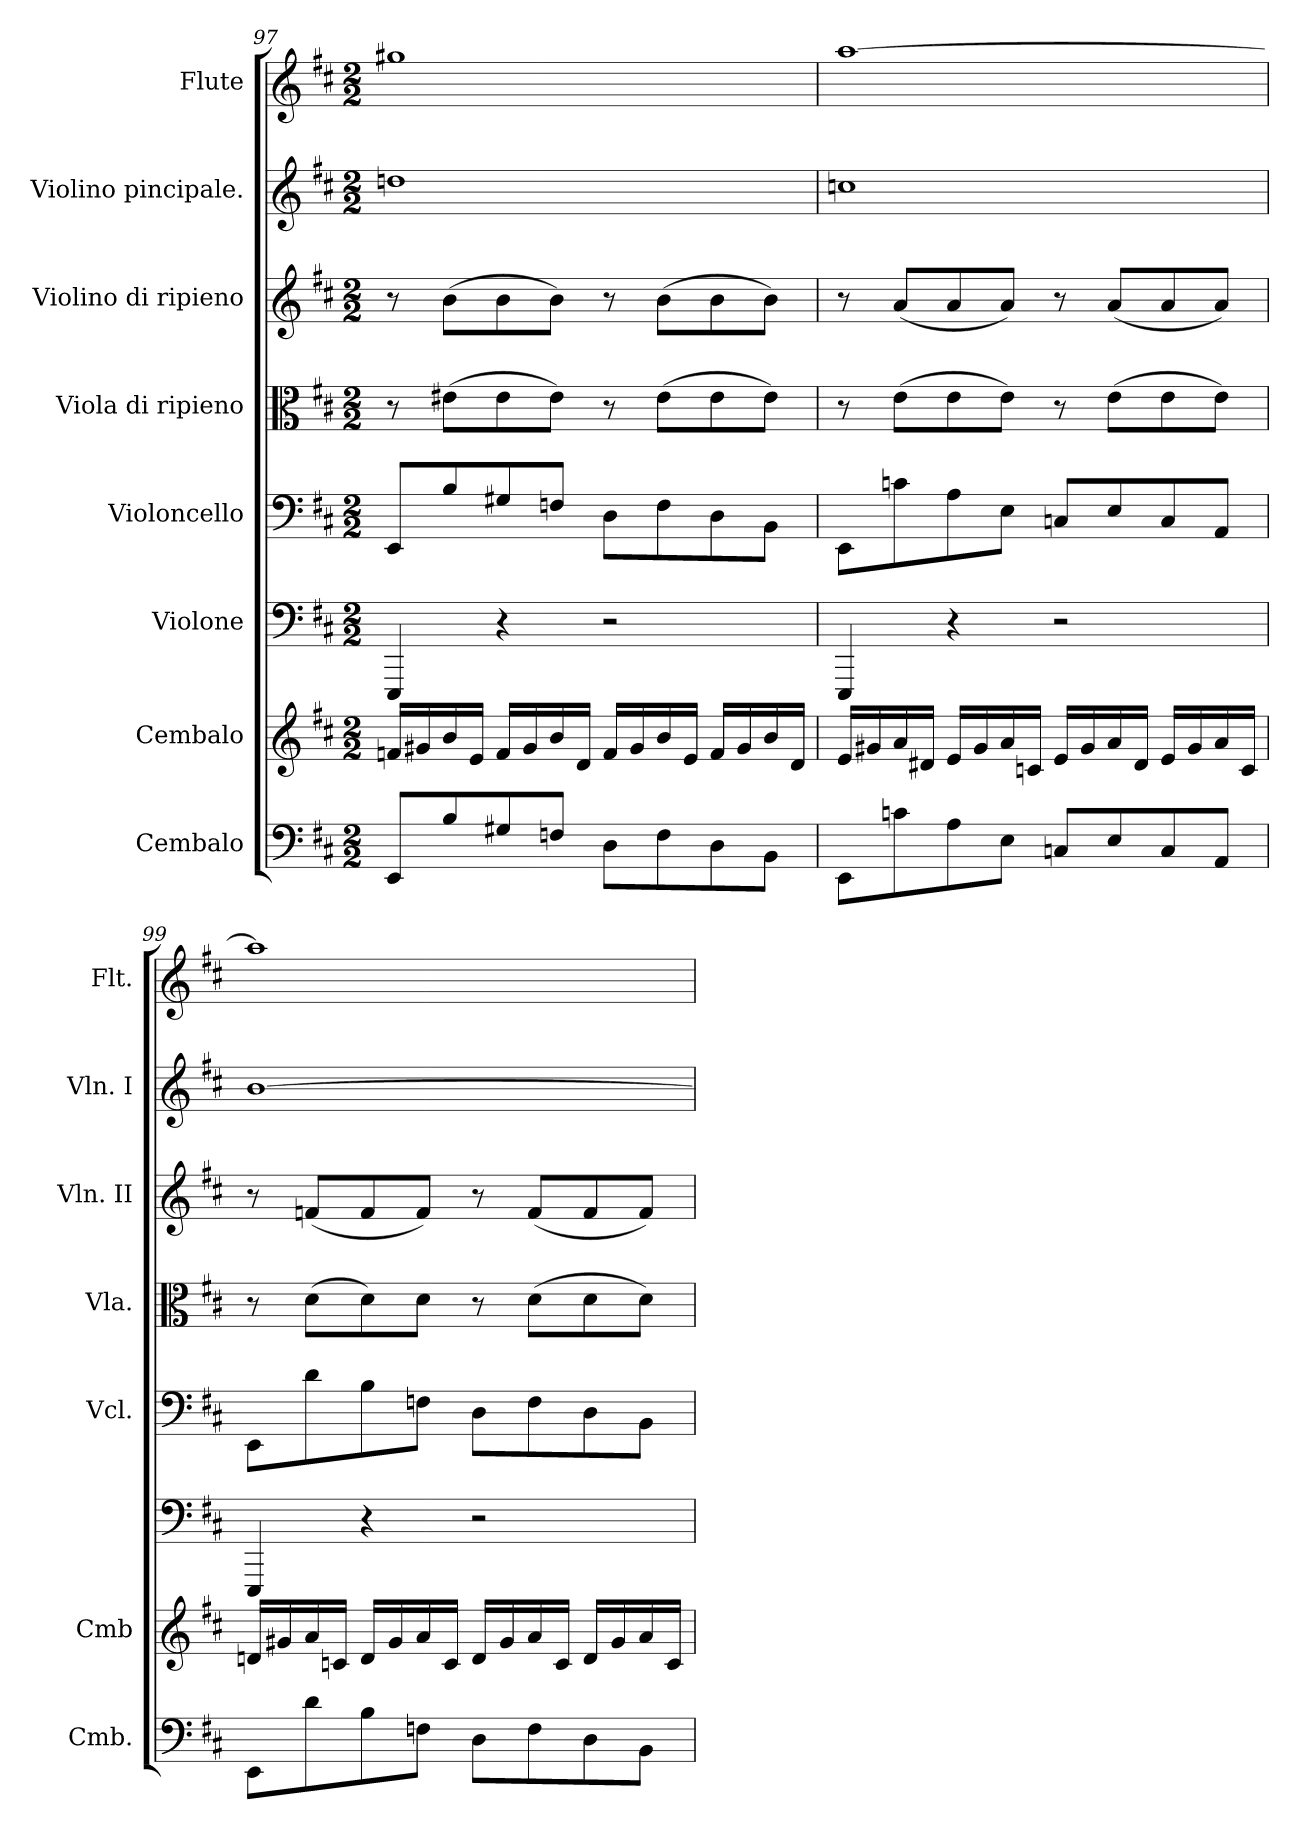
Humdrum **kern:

**kern	**kern	**kern	**kern	**kern	**kern	**kern	**kern
*part8	*part7	*part6	*part5	*part4	*part3	*part2	*part1
*staff8	*staff7	*staff6	*staff5	*staff4	*staff3	*staff2	*staff1
*I"Cembalo	*I"Cembalo	*I"Violone	*I"Violoncello	*I"Viola di ripieno	*I"Violino di ripieno	*I"Violino pincipale.	*I"Flute
*I'Cmb.	*I'Cmb	*	*I'Vcl.	*I'Vla.	*I'Vln. II	*I'Vln. I	*I'Flt.
!!LO:PB:g=z
*clefF4	*clefG2	*clefF4	*clefF4	*clefC3	*clefG2	*clefG2	*clefG2
*	*	*ITrd7c12	*	*	*	*	*
*k[f#c#]	*k[f#c#]	*k[f#c#]	*k[f#c#]	*k[f#c#]	*k[f#c#]	*k[f#c#]	*k[f#c#]
*D:	*D:	*D:	*D:	*D:	*D:	*D:	*D:
*M2/2	*M2/2	*M2/2	*M2/2	*M2/2	*M2/2	*M2/2	*M2/2
=97	=97	=97	=97	=97	=97	=97	=97
8EE/L	16fn/LL	4EEEE/	8EE/L	8r	8r	1ddn	1gg#X
.	16g#X/	.	.	.	.	.	.
8B/	16b/	.	8B/	(>8e#X\L	(>8b\L	.	.
.	16e/JJ	.	.	.	.	.	.
8G#X/	16f/LL	4r	8G#X/	8e#\	8b\	.	.
.	16g#/	.	.	.	.	.	.
8Fn/J	16b/	.	8Fn/J	8e#\J)	8b\J)	.	.
.	16d/JJ	.	.	.	.	.	.
8D\L	16f/LL	2r	8D\L	8r	8r	.	.
.	16g#/	.	.	.	.	.	.
8F\	16b/	.	8F\	(>8e#\L	(>8b\L	.	.
.	16e/JJ	.	.	.	.	.	.
8D\	16f/LL	.	8D\	8e#\	8b\	.	.
.	16g#/	.	.	.	.	.	.
8BB\J	16b/	.	8BB\J	8e#\J)	8b\J)	.	.
.	16d/JJ	.	.	.	.	.	.
=98	=98	=98	=98	=98	=98	=98	=98
8EE\L	16e/LL	4EEEE/	8EE\L	8r	8r	1ccn	[1aa
.	16g#X/	.	.	.	.	.	.
8cn\	16a/	.	8cn\	(>8e\L	(<8a/L	.	.
.	16d#X/JJ	.	.	.	.	.	.
8A\	16e/LL	4r	8A\	8e\	8a/	.	.
.	16g#/	.	.	.	.	.	.
8E\J	16a/	.	8E\J	8e\J)	8a/J)	.	.
.	16cn/JJ	.	.	.	.	.	.
8Cn/L	16e/LL	2r	8Cn/L	8r	8r	.	.
.	16g#/	.	.	.	.	.	.
8E/	16a/	.	8E/	(>8e\L	(<8a/L	.	.
.	16d#/JJ	.	.	.	.	.	.
8C/	16e/LL	.	8C/	8e\	8a/	.	.
.	16g#/	.	.	.	.	.	.
8AA/J	16a/	.	8AA/J	8e\J)	8a/J)	.	.
.	16c/JJ	.	.	.	.	.	.
=99	=99	=99	=99	=99	=99	=99	=99
8EE\L	16dn/LL	4EEEE/	8EE\L	8r	8r	[1b	1aa]
.	16g#X/	.	.	.	.	.	.
8d\	16a/	.	8d\	(>8d\L	(<8fn/L	.	.
.	16cn/JJ	.	.	.	.	.	.
8B\	16d/LL	4r	8B\	8d\)	8f/	.	.
.	16g#/	.	.	.	.	.	.
8Fn\J	16a/	.	8Fn\J	8d\J	8f/J)	.	.
.	16c/JJ	.	.	.	.	.	.
8D\L	16d/LL	2r	8D\L	8r	8r	.	.
.	16g#/	.	.	.	.	.	.
8F\	16a/	.	8F\	(>8d\L	(<8f/L	.	.
.	16c/JJ	.	.	.	.	.	.
8D\	16d/LL	.	8D\	8d\	8f/	.	.
.	16g#/	.	.	.	.	.	.
8BB\J	16a/	.	8BB\J	8d\J)	8f/J)	.	.
.	16c/JJ	.	.	.	.	.	.
=	=	=	=	=	=	=	=
*-	*-	*-	*-	*-	*-	*-	*-
